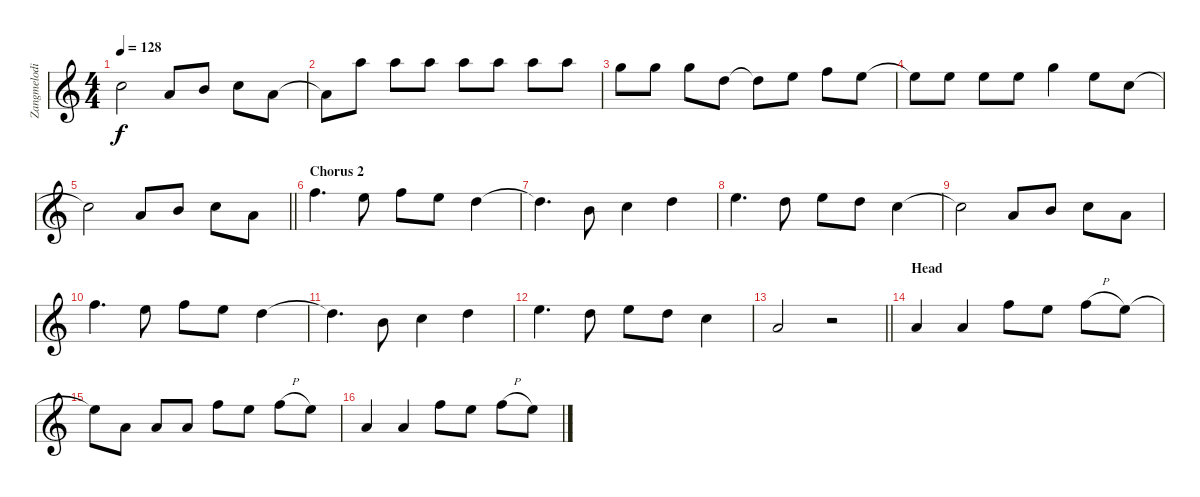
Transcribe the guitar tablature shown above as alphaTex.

\track ("Zangmelodie" "Zangmelodi") {instrument distortionguitar}
\staff {score}
\tuning (E4 B3 G3 D3 A2 E2) {hide}
\ts (4 4)
\tempo 128
\clef g2
\ks c
1.2{t}.2{dy f} 2.3.8 0.2.8 1.2.8 2.3.8 |
2.3{t}.8 5.1.8 5.1.8 5.1.8 5.1.8 5.1.8 5.1.8 5.1.8 |
3.1.8 3.1.8 3.1.8 3.2.8 3.2{t}.8 0.1.8 1.1.8 0.1.8 |
0.1{t}.8 0.1.8 0.1.8 0.1.8 3.1.4 0.1.8 1.2.8 |
\barLineRight lightlight
1.2{t}.2 2.3.8 0.2.8 1.2.8 2.3.8 |
\section ("" "Chorus 2")
1.1.4{d} 0.1.8 1.1.8 0.1.8 3.2.4 |
3.2{t}.4{d} 0.2.8 1.2.4 3.2.4 |
0.1.4{d} 3.2.8 0.1.8 3.2.8 1.2.4 |
1.2{t}.2 2.3.8 0.2.8 1.2.8 2.3.8 |
1.1.4{d} 0.1.8 1.1.8 0.1.8 3.2.4 |
3.2{t}.4{d} 0.2.8 1.2.4 3.2.4 |
0.1.4{d} 3.2.8 0.1.8 3.2.8 1.2.4 |
\barLineRight lightlight
2.3.2 r.2 |
\section ("" "Head")
2.3.4 2.3.4 1.1.8 0.1.8 1.1{h}.8 0.1.8 |
0.1{t}.8 2.3.8 2.3.8 2.3.8 1.1.8 0.1.8 1.1{h}.8 0.1.8 |
2.3.4 2.3.4 1.1.8 0.1.8 1.1{h}.8 0.1.8
